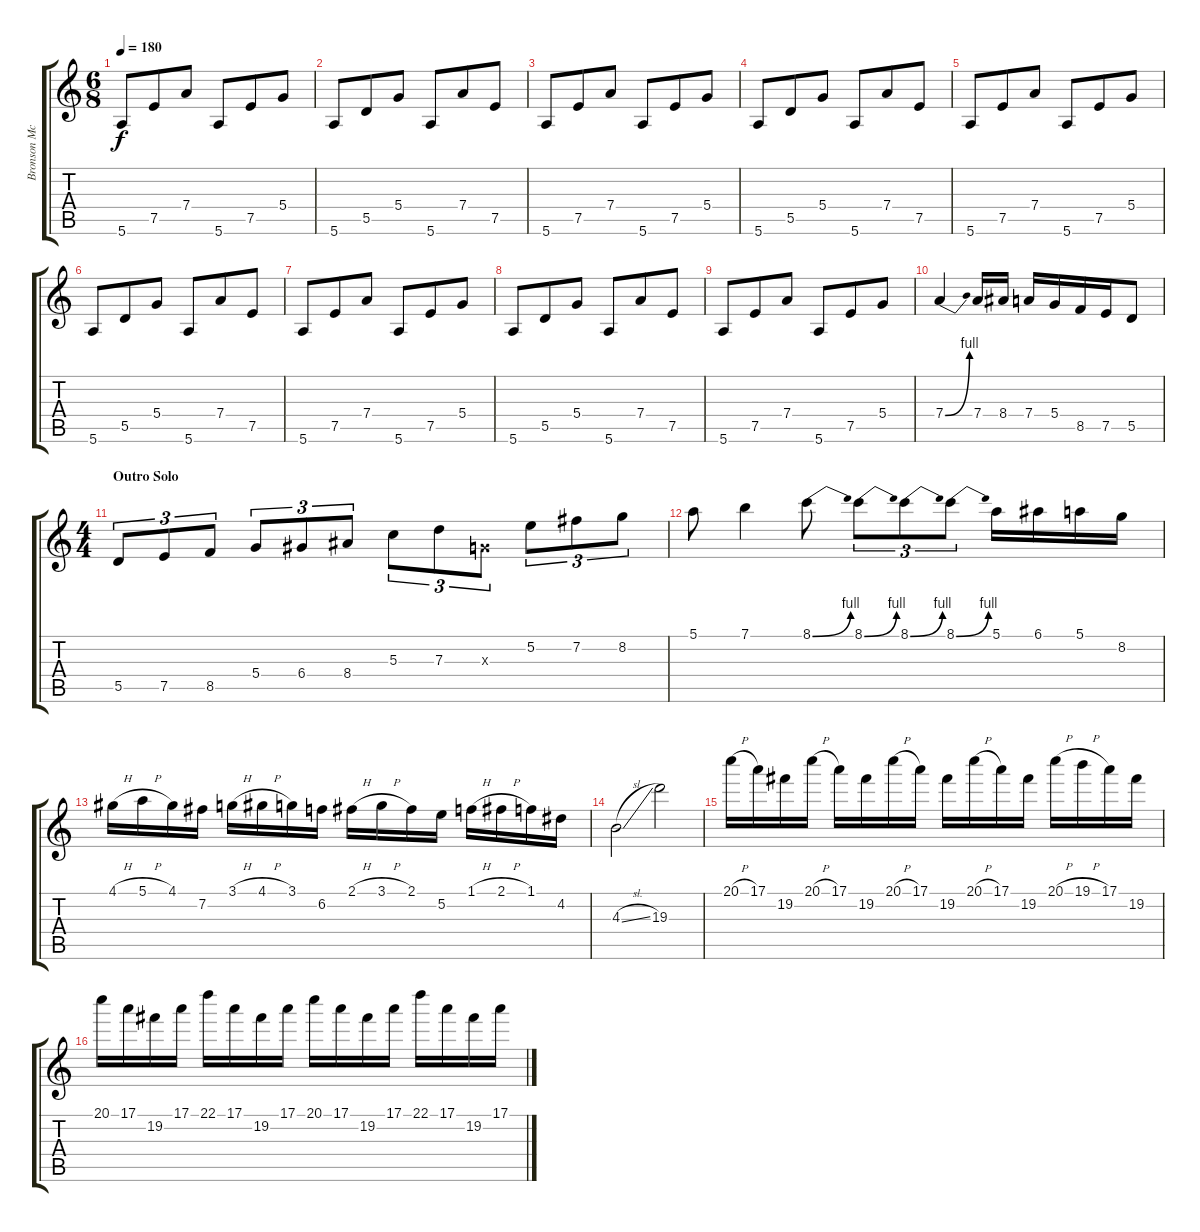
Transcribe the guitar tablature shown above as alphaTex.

\track ("Bronson McDowall (Guitar)" "Bronson Mc") {instrument distortionguitar}
\staff {score tabs}
\tuning (E4 B3 G3 D3 A2 E2) {hide}
\ts (6 8)
\tempo 180
\clef g2
\ks c
5.6.8{dy f} 7.5.8 7.4.8 5.6.8 7.5.8 5.4.8 |
5.6.8 5.5.8 5.4.8 5.6.8 7.4.8 7.5.8 |
5.6.8 7.5.8 7.4.8 5.6.8 7.5.8 5.4.8 |
5.6.8 5.5.8 5.4.8 5.6.8 7.4.8 7.5.8 |
5.6.8 7.5.8 7.4.8 5.6.8 7.5.8 5.4.8 |
5.6.8 5.5.8 5.4.8 5.6.8 7.4.8 7.5.8 |
5.6.8 7.5.8 7.4.8 5.6.8 7.5.8 5.4.8 |
5.6.8 5.5.8 5.4.8 5.6.8 7.4.8 7.5.8 |
5.6.8 7.5.8 7.4.8 5.6.8 7.5.8 5.4.8 |
7.4{be (bend 0 0 60 4)}.4 7.4.16 8.4.16 7.4.16 5.4.16 8.5.16 7.5.16 5.5.8 |
\ts (4 4)
\section ("" "Outro Solo")
5.5.8{tu (3 2)} 7.5.8{tu (3 2)} 8.5.8{tu (3 2)} 5.4.8{tu (3 2)} 6.4.8{tu (3 2)} 8.4.8{tu (3 2)} 5.3.8{tu (3 2)} 7.3.8{tu (3 2)} 0.3{x}.8{tu (3 2)} 5.2.8{tu (3 2)} 7.2.8{tu (3 2)} 8.2.8{tu (3 2)} |
5.1.8 7.1.4 8.1{be (bend 0 0 60 4)}.8 8.1{be (bend 0 0 60 4)}.8{tu (3 2)} 8.1{be (bend 0 0 60 4)}.8{tu (3 2)} 8.1{be (bend 0 0 60 4)}.8{tu (3 2)} 5.1.16 6.1.16 5.1.16 8.2.16 |
4.1{h}.16 5.1{h}.16 4.1.16 7.2.16 3.1{h}.16 4.1{h}.16 3.1.16 6.2.16 2.1{h}.16 3.1{h}.16 2.1.16 5.2.16 1.1{h}.16 2.1{h}.16 1.1.16 4.2.16 |
4.3{sl}.2 19.3.2 |
20.1{h}.16 17.1.16 19.2.16 20.1{h}.16 17.1.16 19.2.16 20.1{h}.16 17.1.16 19.2.16 20.1{h}.16 17.1.16 19.2.16 20.1{h}.16 19.1{h}.16 17.1.16 19.2.16 |
20.1.16 17.1.16 19.2.16 17.1.16 22.1.16 17.1.16 19.2.16 17.1.16 20.1.16 17.1.16 19.2.16 17.1.16 22.1.16 17.1.16 19.2.16 17.1.16
